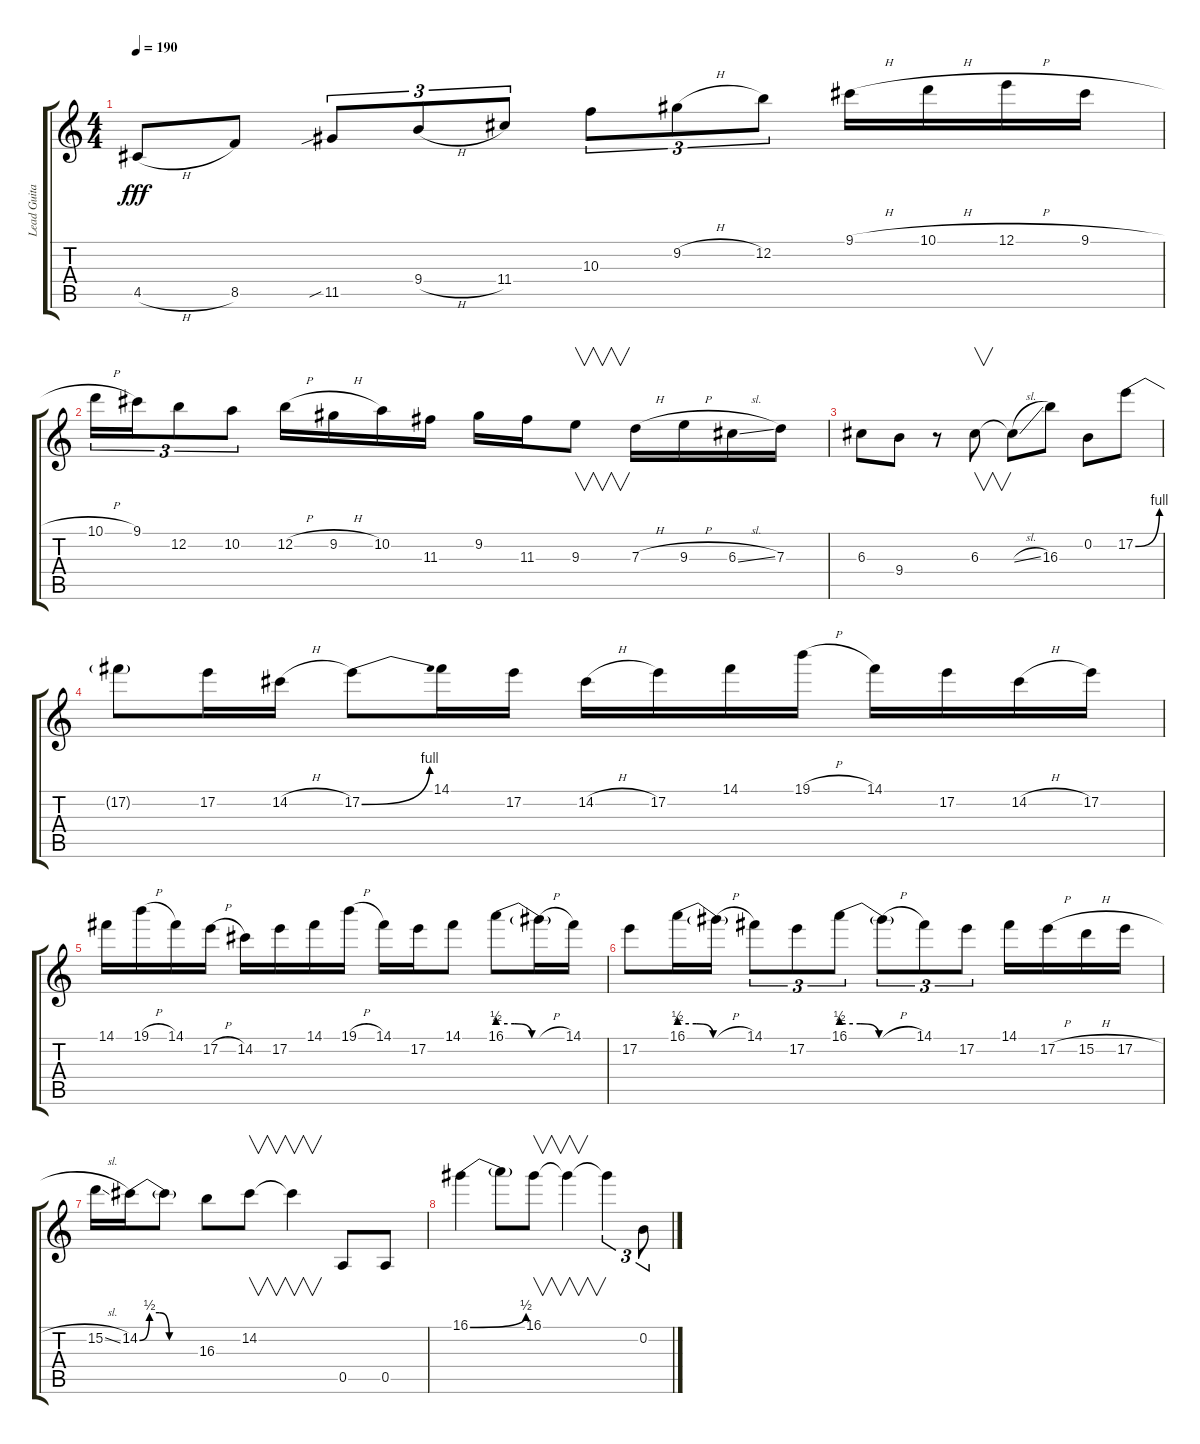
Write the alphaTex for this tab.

\track ("Lead Guitar" "Lead Guita") {instrument overdrivenguitar}
\staff {score tabs}
\tuning (E4 B3 G3 D3 A2 E2) {hide}
\ts (4 4)
\tempo 190
\clef g2
\ks c
4.5{h}.8{dy fff} 8.5.8 11.5{sib}.8{tu (3 2)} 9.4{h}.8{tu (3 2)} 11.4.8{tu (3 2)} 10.3.8{tu (3 2)} 9.2{h}.8{tu (3 2)} 12.2.8{tu (3 2)} 9.1{h}.16 10.1{h}.16 12.1{h}.16 9.1{h}.16 |
10.1{h}.16{tu (3 2)} 9.1.16{tu (3 2)} 12.2.8{tu (3 2)} 10.2.8{tu (3 2)} 12.2{h}.16 9.2{h}.16 10.2.16 11.3.16 9.2.16 11.3.16 9.3.8{v} 7.3{h}.16 9.3{h}.16 6.3{sl}.16 7.3.16 |
6.3.8 9.4.8 r.8 6.3.8{v} 6.3{sl t}.8 16.3.8 0.2.8 17.2{be (bend 0 0 60 4)}.8 |
17.2{t}.8 17.2.16 14.2{h}.16 17.2{be (bend 0 0 60 4)}.8 14.1.16 17.2.16 14.2{h}.16 17.2.16 14.1.16 19.1{h}.16 14.1.16 17.2.16 14.2{h}.16 17.2.16 |
14.1.16 19.1{h}.16 14.1.16 17.2{h}.16 14.2.16 17.2.16 14.1.16 19.1{h}.16 14.1.16 17.2.16 14.1.8 16.1{be (custom 0 2 15 2 30 0 60 0)}.8 16.1{h t}.16 14.1.16 |
17.2.8 16.1{be (custom 0 2 15 2 30 0 60 0)}.16 16.1{h t}.16 14.1.8{tu (3 2)} 17.2.8{tu (3 2)} 16.1{be (custom 0 2 15 2 30 0 60 0)}.8{tu (3 2)} 16.1{h t}.8{tu (3 2)} 14.1.8{tu (3 2)} 17.2.8{tu (3 2)} 14.1.16 17.2{h}.16 15.2{h}.16 17.2{h}.16 |
15.2{sl}.16 14.2{be (custom 0 0 10 2 20 2 30 0 60 0)}.16 14.2{t}.8 16.3.8 14.2.8{v} 14.2{t}.4{v} 0.5.8 0.5.8 |
16.1{be (bend 0 0 60 2)}.4 16.1{t}.8 16.1.8{v} 16.1{t}.4{v} 16.1{t}.4{tu (3 2)} 0.2.8{tu (3 2)}
